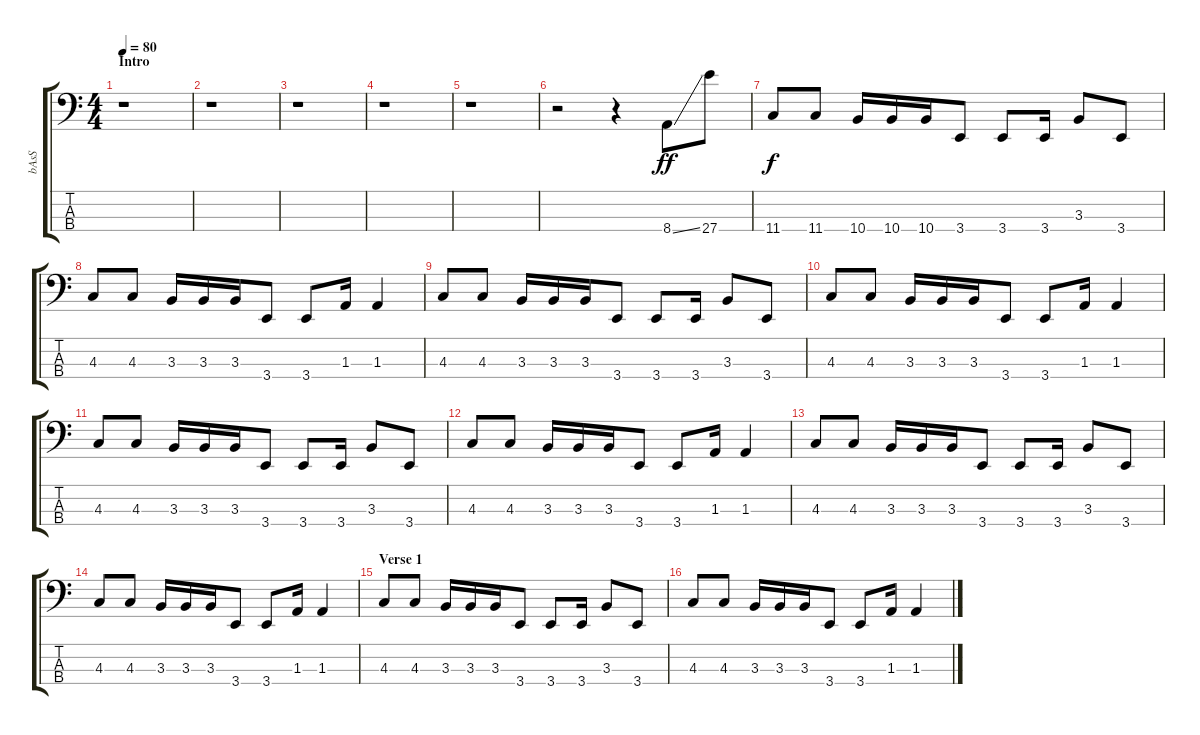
\track ("bAsS" "bAsS") {instrument electricbasspick}
\staff {score tabs}
\tuning (Gb2 Db2 Ab1 Db1) {hide}
\ts (4 4)
\section ("" "Intro")
\tempo 80
\clef f4
\ks c
r.1{dy ff instrument electricbasspick} |
r.1 |
r.1 |
r.1 |
r.1 |
r.2 r.4 8.4{ss}.8 27.4.8 |
11.4.8{dy f} 11.4.8 10.4.16 10.4.16 10.4.16 3.4.8 3.4.8 3.4.16 3.3.8 3.4.8 |
4.3.8 4.3.8 3.3.16 3.3.16 3.3.16 3.4.8 3.4.8 1.3.16 1.3.4 |
4.3.8 4.3.8 3.3.16 3.3.16 3.3.16 3.4.8 3.4.8 3.4.16 3.3.8 3.4.8 |
4.3.8 4.3.8 3.3.16 3.3.16 3.3.16 3.4.8 3.4.8 1.3.16 1.3.4 |
4.3.8 4.3.8 3.3.16 3.3.16 3.3.16 3.4.8 3.4.8 3.4.16 3.3.8 3.4.8 |
4.3.8 4.3.8 3.3.16 3.3.16 3.3.16 3.4.8 3.4.8 1.3.16 1.3.4 |
4.3.8 4.3.8 3.3.16 3.3.16 3.3.16 3.4.8 3.4.8 3.4.16 3.3.8 3.4.8 |
4.3.8 4.3.8 3.3.16 3.3.16 3.3.16 3.4.8 3.4.8 1.3.16 1.3.4 |
\section ("" "Verse 1")
4.3.8 4.3.8 3.3.16 3.3.16 3.3.16 3.4.8 3.4.8 3.4.16 3.3.8 3.4.8 |
4.3.8 4.3.8 3.3.16 3.3.16 3.3.16 3.4.8 3.4.8 1.3.16 1.3.4
